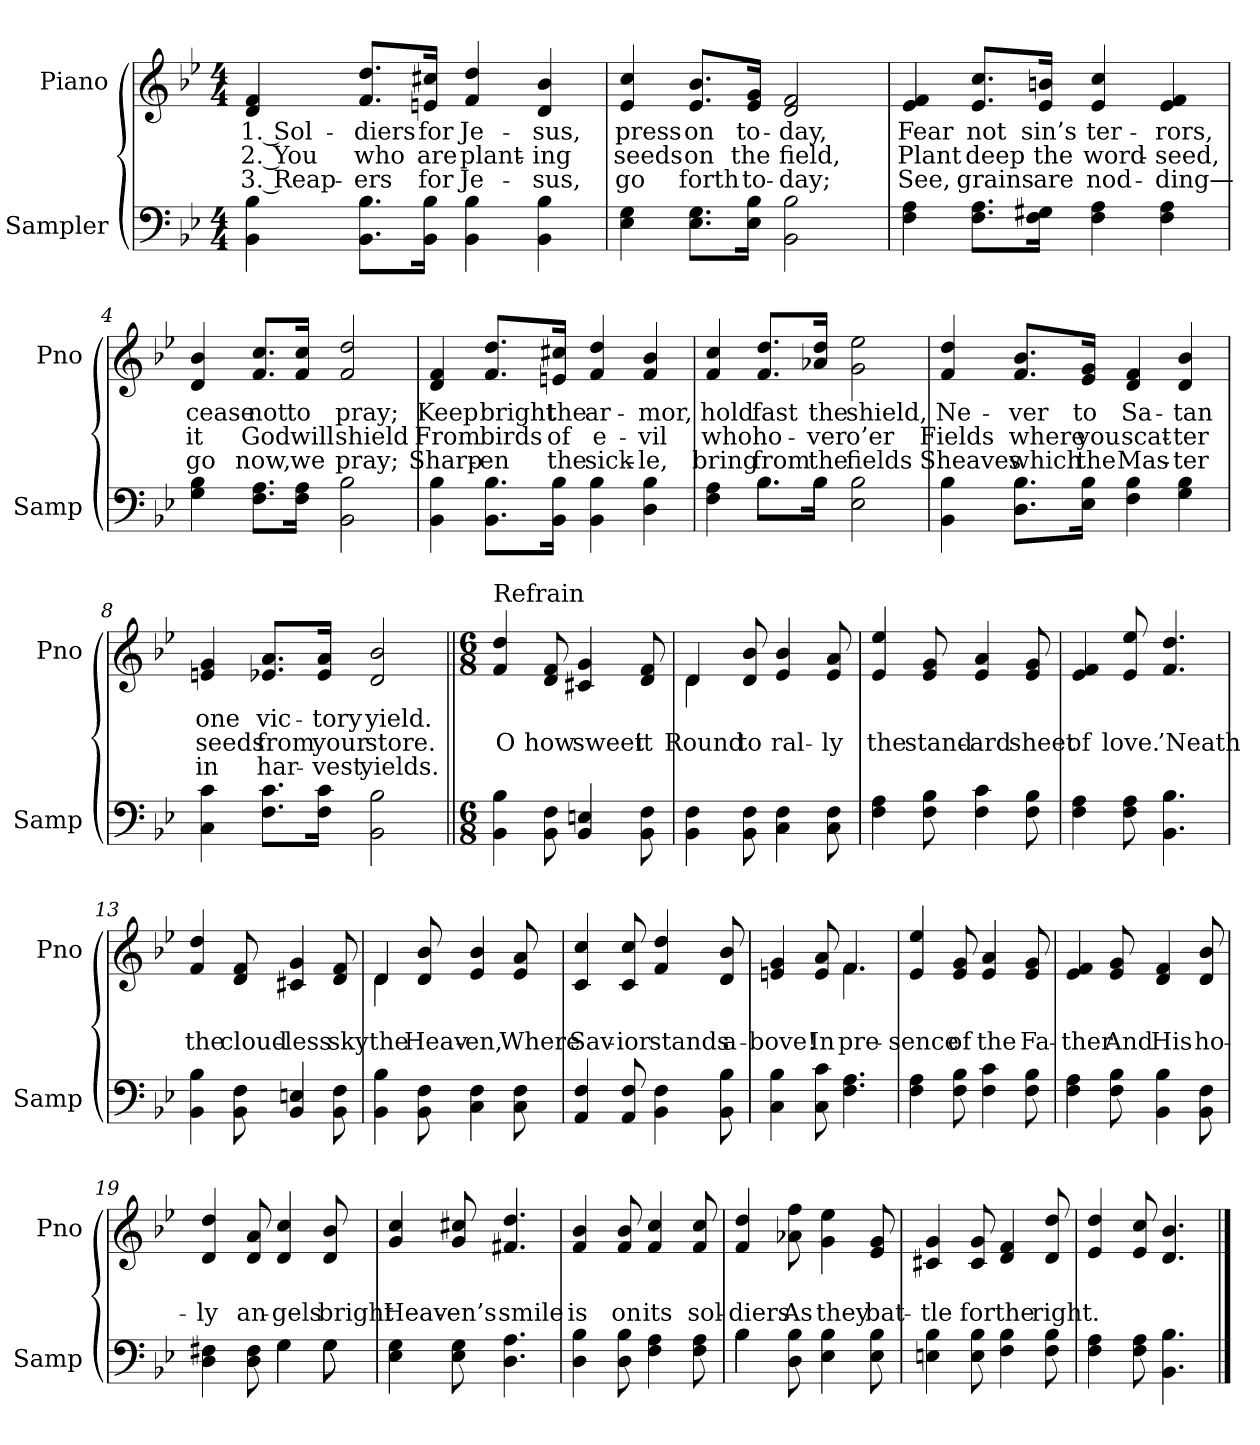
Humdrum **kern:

**kern	**kern	**text	**text	**text
*part2	*part1	*part1	*part1	*part1
*staff2	*staff1	*staff1	*staff1	*staff1
*I"Sampler	*I"Piano	*	*	*
*I'Samp	*I'Pno	*	*	*
*clefF4	*clefG2	*	*	*
*k[b-e-]	*k[b-e-]	*	*	*
*B-:	*B-:	*	*	*
*M4/4	*M4/4	*	*	*
=1	=1	=1	=1	=1
4BB- 4B-	4d 4f	1. Sol-	2. You	3. Reap-
8.BB-\ 8.B-\L	8.f/ 8.dd/L	-diers	who	-ers
16BB-\ 16B-\Jk	16en/ 16cc#X/Jk	for	are	for
4BB- 4B-	4f 4dd	Je-	plant-	Je-
4BB- 4B-	4d 4b-	-sus,	-ing	-sus,
=2	=2	=2	=2	=2
4E- 4G	4e- 4cc	press	seeds	go
8.E-\ 8.G\L	8.e-/ 8.b-/L	on	on	forth
16E-\ 16B-\Jk	16e-/ 16g/Jk	to-	the	to-
2BB- 2B-	2d 2f	-day,	field,	-day;
=3	=3	=3	=3	=3
4F 4A	4e- 4f	Fear	Plant	See,
8.F\ 8.A\L	8.e-/ 8.cc/L	not	deep	grains
16F\ 16G#X\Jk	16e-/ 16bn/Jk	sin’s	the	are
4F 4A	4e- 4cc	ter-	word-	nod-
4F 4A	4e- 4f	-rors,	-seed,	-ding—
=4	=4	=4	=4	=4
4G 4B-	4d 4b-	cease	it	go
8.F\ 8.A\L	8.f/ 8.cc/L	not	God	now,
16F\ 16A\Jk	16f/ 16cc/Jk	to	will	we
2BB- 2B-	2f 2dd	pray;	shield	pray;
=5	=5	=5	=5	=5
4BB- 4B-	4d 4f	Keep	From	Sharp-
8.BB-\ 8.B-\L	8.f/ 8.dd/L	bright	birds	-en
16BB-\ 16B-\Jk	16en/ 16cc#X/Jk	the	of	the
4BB- 4B-	4f 4dd	ar-	e-	sick-
4D 4B-	4f 4b-	-mor,	-vil	-le,
=6	=6	=6	=6	=6
*^	*	*	*	*
4F 4A	4ryy	4f 4cc	hold	who	bring
8.B-\L	8.B-\L	8.f/ 8.dd/L	fast	ho-	from
16B-\Jk	16B-\Jk	16a-X/ 16dd/Jk	the	-ver	the
2E- 2B-	2ryy	2g 2ee-	shield,	o’er	fields
*v	*v	*	*	*	*
=7	=7	=7	=7	=7
4BB- 4B-	4f 4dd	Ne-	Fields	Sheaves
8.D\ 8.B-\L	8.f/ 8.b-/L	-ver	where	which
16E-\ 16B-\Jk	16e-/ 16g/Jk	to	you	the
4F 4B-	4d 4f	Sa-	scat-	Mas-
4G 4B-	4d 4b-	-tan	-ter	-ter
=8	=8	=8	=8	=8
4C 4c	4en 4g	one	seeds	in
8.F\ 8.c\L	8.e-X/ 8.a/L	vic-	from	har-
16F\ 16c\Jk	16e-/ 16a/Jk	-tory	your	-vest
2BB- 2B-	2d 2b-	yield.	store.	yields.
=9||	=9||	=9||	=9||	=9||
*M6/8	*M6/8	*	*	*
!	!LO:TX:t=Refrain	!	!	!
4BB- 4B-	4f 4dd	.	O	.
8BB- 8F	8d 8f	.	how	.
4BB- 4En	4c#X 4g	.	sweet	.
8BB- 8F	8d 8f	.	it	.
=10	=10	=10	=10	=10
*	*^	*	*	*
4BB- 4F	4d/	4d	.	Round	.
8BB- 8F	8d 8b-	2ryy	.	to	.
4C 4F	4e- 4b-	.	.	ral-	.
8C 8F	8e- 8a	.	.	-ly	.
*	*v	*v	*	*	*
=11	=11	=11	=11	=11
4F 4A	4e- 4ee-	.	the	.
8F 8B-	8e- 8g	.	stand-	.
4F 4c	4e- 4a	.	-ard	.
8F 8B-	8e- 8g	.	sheet	.
=12	=12	=12	=12	=12
4F 4A	4e- 4f	.	of	.
8F 8A	8e- 8ee-	.	love.	.
4.BB- 4.B-	4.f 4.dd	.	’Neath	.
=13	=13	=13	=13	=13
4BB- 4B-	4f 4dd	.	the	.
8BB- 8F	8d 8f	.	cloud-	.
4BB- 4En	4c#X 4g	.	-less	.
8BB- 8F	8d 8f	.	sky	.
=14	=14	=14	=14	=14
*	*^	*	*	*
4BB- 4B-	4d/	4d	.	the	.
8BB- 8F	8d 8b-	2ryy	.	Heav-	.
4C 4F	4e- 4b-	.	.	-en,	.
8C 8F	8e- 8a	.	.	Where	.
*	*v	*v	*	*	*
=15	=15	=15	=15	=15
4AA 4F	4c 4cc	.	Sav-	.
8AA 8F	8c 8cc	.	-ior	.
4BB- 4F	4f 4dd	.	stands	.
8BB- 8B-	8d 8b-	.	a-	.
=16	=16	=16	=16	=16
*	*^	*	*	*
4C 4B-	4en 4g	4.ryy	.	-bove!	.
8C 8c	8e 8a	.	.	In	.
4.F 4.A	4.f/	4.f	.	pre-	.
*	*v	*v	*	*	*
=17	=17	=17	=17	=17
4F 4A	4e- 4ee-	.	-sence	.
8F 8B-	8e- 8g	.	of	.
4F 4c	4e- 4a	.	the	.
8F 8B-	8e- 8g	.	Fa-	.
=18	=18	=18	=18	=18
4F 4A	4e- 4f	.	-ther	.
8F 8B-	8e- 8g	.	And	.
4BB- 4B-	4d 4f	.	His	.
8BB- 8F	8d 8b-	.	ho-	.
=19	=19	=19	=19	=19
*^	*	*	*	*
4D 4F#X	4.ryy	4d 4dd	.	-ly	.
8D 8F#	.	8d 8a	.	an-	.
4G\	4G	4d 4cc	.	-gels	.
8G\	8G	8d 8b-	.	bright	.
*v	*v	*	*	*	*
=20	=20	=20	=20	=20
4E- 4G	4g 4cc	.	Heav-	.
8E- 8G	8g 8cc#X	.	-en’s	.
4.D 4.A	4.f#X 4.dd	.	smile	.
=21	=21	=21	=21	=21
4D 4B-	4f 4b-	.	is	.
8D 8B-	8f 8b-	.	on	.
4F 4A	4f 4cc	.	its	.
8F 8A	8f 8cc	.	sol-	.
=22	=22	=22	=22	=22
*^	*	*	*	*
4B-\	4B-	4f 4dd	.	-diers	.
8D 8B-	2ryy	8a-X 8ff	.	As	.
4E- 4B-	.	4g 4ee-	.	they	.
8E- 8B-	.	8e- 8g	.	bat-	.
*v	*v	*	*	*	*
=23	=23	=23	=23	=23
4En 4B-	4c#X 4g	.	-tle	.
8E 8B-	8c# 8g	.	for	.
4F 4B-	4d 4f	.	the	.
8F 8B-	8d 8dd	.	right.	.
=24	=24	=24	=24	=24
4F 4A	4e- 4dd	.	.	.
8F 8A	8e- 8cc	.	.	.
4.BB- 4.B-	4.d 4.b-	.	.	.
==	==	==	==	==
*-	*-	*-	*-	*-
